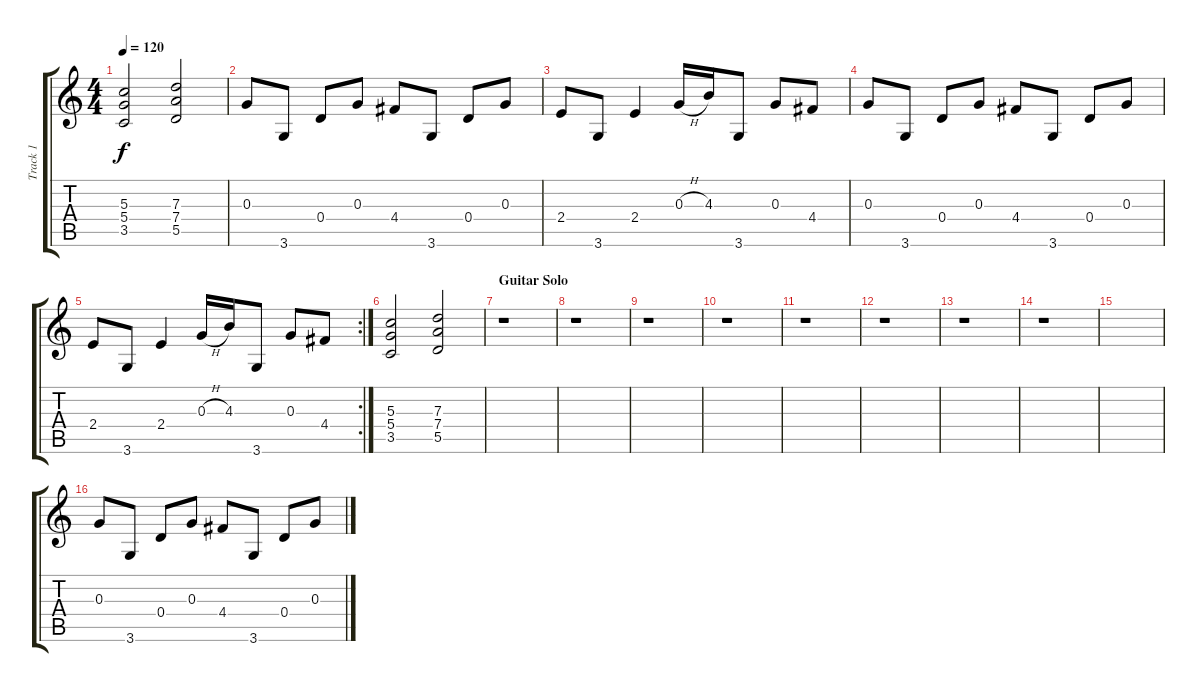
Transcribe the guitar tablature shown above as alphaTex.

\track ("Track 1" "Track 1") {instrument overdrivenguitar}
\staff {score tabs}
\tuning (E4 B3 G3 D3 A2 E2) {hide}
\ts (4 4)
\tempo 120
\clef g2
\ks c
(5.3 5.4 3.5).2{dy f} (7.3 7.4 5.5).2 |
0.3.8 3.6.8 0.4.8 0.3.8 4.4.8 3.6.8 0.4.8 0.3.8 |
2.4.8 3.6.8 2.4.4 0.3{h}.16 4.3.16 3.6.8 0.3.8 4.4.8 |
0.3.8 3.6.8 0.4.8 0.3.8 4.4.8 3.6.8 0.4.8 0.3.8 |
\rc 2
2.4.8 3.6.8 2.4.4 0.3{h}.16 4.3.16 3.6.8 0.3.8 4.4.8 |
(5.3 5.4 3.5).2 (7.3 7.4 5.5).2 |
\section ("" "Guitar Solo")
r.1 |
r.1 |
r.1 |
r.1 |
r.1 |
r.1 |
r.1 |
r.1 |
|
0.3.8 3.6.8 0.4.8 0.3.8 4.4.8 3.6.8 0.4.8 0.3.8
